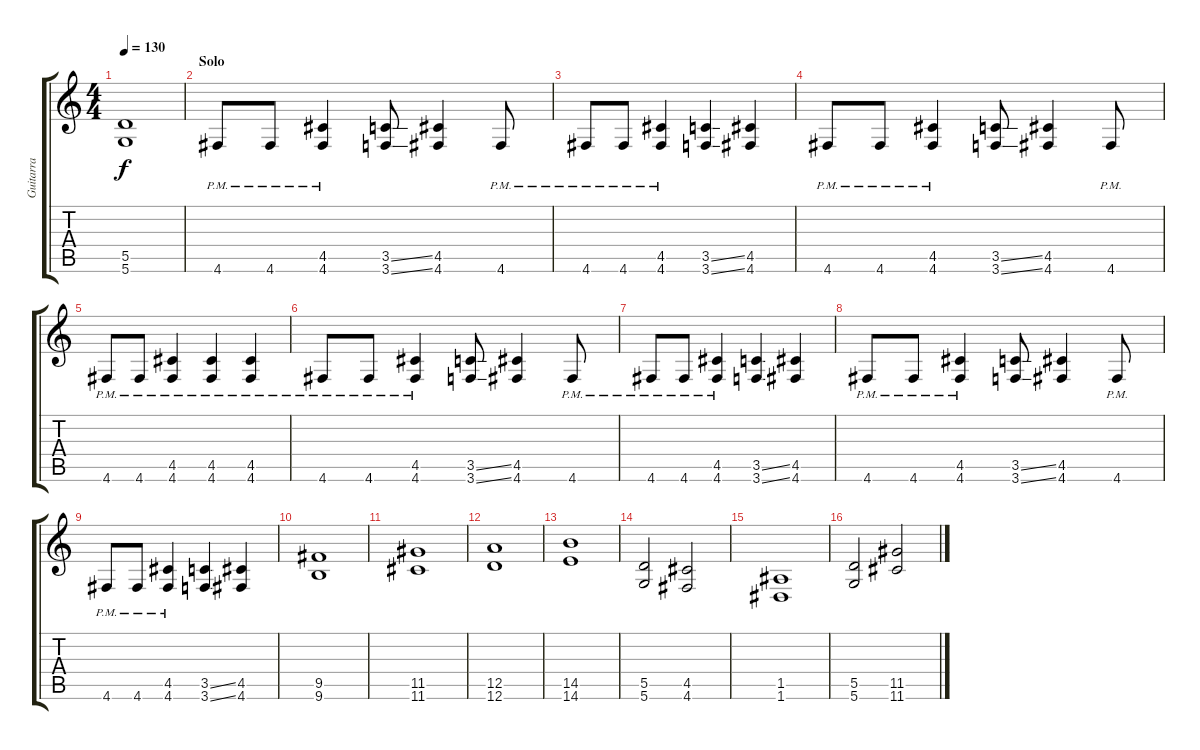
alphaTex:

\track ("Guitarra  1" "Guitarra  ") {instrument overdrivenguitar}
\staff {score tabs}
\tuning (E4 B3 G3 D3 A2 D2) {hide}
\ts (4 4)
\tempo 130
\clef g2
\ks c
(5.5{t} 5.6{t}).1{dy f} |
\section ("" "Solo")
4.6{pm}.8 4.6{pm}.8 (4.5{pm} 4.6{pm}).4 (3.5{ss} 3.6{ss}).8 (4.5 4.6).4 4.6{pm}.8 |
4.6{pm}.8 4.6{pm}.8 (4.5{pm} 4.6{pm}).4 (3.5{ss} 3.6{ss}).4 (4.5 4.6).4 |
4.6{pm}.8 4.6{pm}.8 (4.5{pm} 4.6{pm}).4 (3.5{ss} 3.6{ss}).8 (4.5 4.6).4 4.6{pm}.8 |
4.6{pm}.8 4.6{pm}.8 (4.5{pm} 4.6{pm}).4 (4.5{pm} 4.6{pm}).4 (4.5{pm} 4.6{pm}).4 |
4.6{pm}.8 4.6{pm}.8 (4.5{pm} 4.6{pm}).4 (3.5{ss} 3.6{ss}).8 (4.5 4.6).4 4.6{pm}.8 |
4.6{pm}.8 4.6{pm}.8 (4.5{pm} 4.6{pm}).4 (3.5{ss} 3.6{ss}).4 (4.5 4.6).4 |
4.6{pm}.8 4.6{pm}.8 (4.5{pm} 4.6{pm}).4 (3.5{ss} 3.6{ss}).8 (4.5 4.6).4 4.6{pm}.8 |
4.6{pm}.8 4.6{pm}.8 (4.5{pm} 4.6{pm}).4 (3.5{ss} 3.6{ss}).4 (4.5 4.6).4 |
(9.5 9.6).1 |
(11.5 11.6).1 |
(12.5 12.6).1 |
(14.5 14.6).1 |
(5.5 5.6).2 (4.5 4.6).2 |
(1.5 1.6).1 |
(5.5 5.6).2 (11.5 11.6).2
